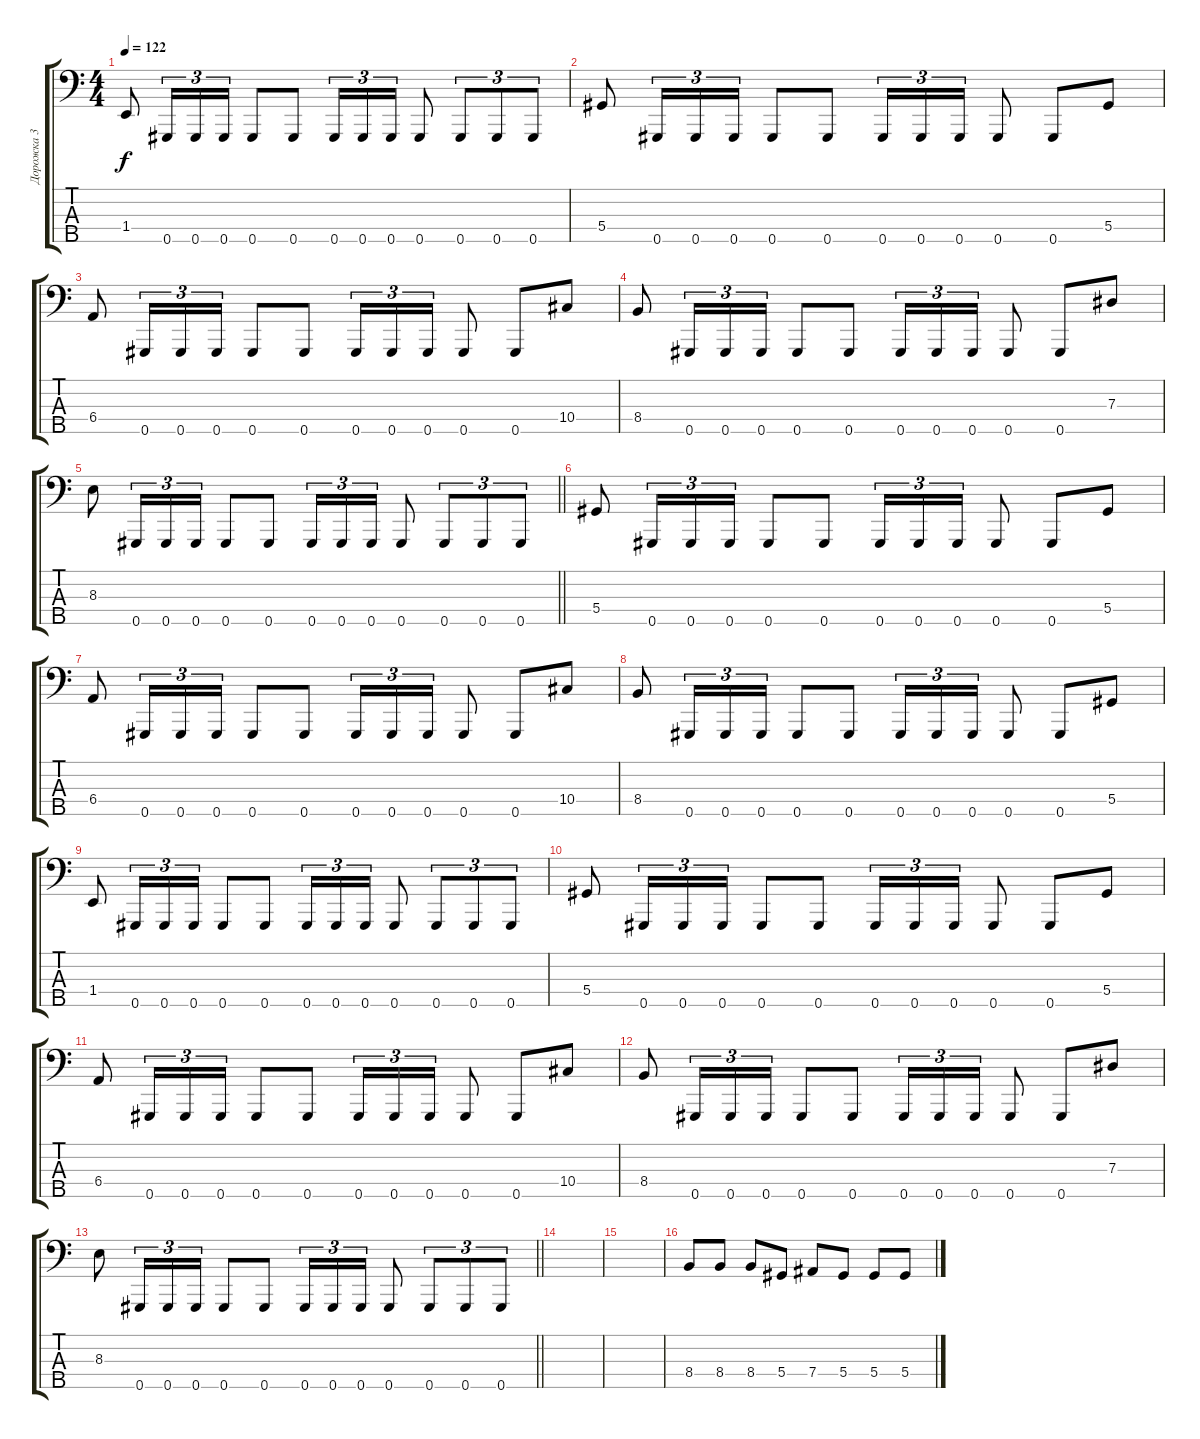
\track ("Дорожка 3" "Дорожка 3") {instrument electricbasspick}
\staff {score tabs}
\tuning (Gb2 Db2 Ab1 Eb1 Ab0) {hide}
\ts (4 4)
\tempo 122
\clef f4
\ks c
1.4.8{dy f} 0.5.16{tu (3 2)} 0.5.16{tu (3 2)} 0.5.16{tu (3 2)} 0.5.8 0.5.8 0.5.16{tu (3 2)} 0.5.16{tu (3 2)} 0.5.16{tu (3 2)} 0.5.8 0.5.8{tu (3 2)} 0.5.8{tu (3 2)} 0.5.8{tu (3 2)} |
5.4.8 0.5.16{tu (3 2)} 0.5.16{tu (3 2)} 0.5.16{tu (3 2)} 0.5.8 0.5.8 0.5.16{tu (3 2)} 0.5.16{tu (3 2)} 0.5.16{tu (3 2)} 0.5.8 0.5.8 5.4.8 |
6.4.8 0.5.16{tu (3 2)} 0.5.16{tu (3 2)} 0.5.16{tu (3 2)} 0.5.8 0.5.8 0.5.16{tu (3 2)} 0.5.16{tu (3 2)} 0.5.16{tu (3 2)} 0.5.8 0.5.8 10.4.8 |
8.4.8 0.5.16{tu (3 2)} 0.5.16{tu (3 2)} 0.5.16{tu (3 2)} 0.5.8 0.5.8 0.5.16{tu (3 2)} 0.5.16{tu (3 2)} 0.5.16{tu (3 2)} 0.5.8 0.5.8 7.3.8 |
\barLineRight lightlight
8.3.8 0.5.16{tu (3 2)} 0.5.16{tu (3 2)} 0.5.16{tu (3 2)} 0.5.8 0.5.8 0.5.16{tu (3 2)} 0.5.16{tu (3 2)} 0.5.16{tu (3 2)} 0.5.8 0.5.8{tu (3 2)} 0.5.8{tu (3 2)} 0.5.8{tu (3 2)} |
5.4.8 0.5.16{tu (3 2)} 0.5.16{tu (3 2)} 0.5.16{tu (3 2)} 0.5.8 0.5.8 0.5.16{tu (3 2)} 0.5.16{tu (3 2)} 0.5.16{tu (3 2)} 0.5.8 0.5.8 5.4.8 |
6.4.8 0.5.16{tu (3 2)} 0.5.16{tu (3 2)} 0.5.16{tu (3 2)} 0.5.8 0.5.8 0.5.16{tu (3 2)} 0.5.16{tu (3 2)} 0.5.16{tu (3 2)} 0.5.8 0.5.8 10.4.8 |
8.4.8 0.5.16{tu (3 2)} 0.5.16{tu (3 2)} 0.5.16{tu (3 2)} 0.5.8 0.5.8 0.5.16{tu (3 2)} 0.5.16{tu (3 2)} 0.5.16{tu (3 2)} 0.5.8 0.5.8 5.4.8 |
1.4.8 0.5.16{tu (3 2)} 0.5.16{tu (3 2)} 0.5.16{tu (3 2)} 0.5.8 0.5.8 0.5.16{tu (3 2)} 0.5.16{tu (3 2)} 0.5.16{tu (3 2)} 0.5.8 0.5.8{tu (3 2)} 0.5.8{tu (3 2)} 0.5.8{tu (3 2)} |
5.4.8 0.5.16{tu (3 2)} 0.5.16{tu (3 2)} 0.5.16{tu (3 2)} 0.5.8 0.5.8 0.5.16{tu (3 2)} 0.5.16{tu (3 2)} 0.5.16{tu (3 2)} 0.5.8 0.5.8 5.4.8 |
6.4.8 0.5.16{tu (3 2)} 0.5.16{tu (3 2)} 0.5.16{tu (3 2)} 0.5.8 0.5.8 0.5.16{tu (3 2)} 0.5.16{tu (3 2)} 0.5.16{tu (3 2)} 0.5.8 0.5.8 10.4.8 |
8.4.8 0.5.16{tu (3 2)} 0.5.16{tu (3 2)} 0.5.16{tu (3 2)} 0.5.8 0.5.8 0.5.16{tu (3 2)} 0.5.16{tu (3 2)} 0.5.16{tu (3 2)} 0.5.8 0.5.8 7.3.8 |
\barLineRight lightlight
8.3.8 0.5.16{tu (3 2)} 0.5.16{tu (3 2)} 0.5.16{tu (3 2)} 0.5.8 0.5.8 0.5.16{tu (3 2)} 0.5.16{tu (3 2)} 0.5.16{tu (3 2)} 0.5.8 0.5.8{tu (3 2)} 0.5.8{tu (3 2)} 0.5.8{tu (3 2)} |
|
|
8.4.8 8.4.8 8.4.8 5.4.8 7.4.8 5.4.8 5.4.8 5.4.8
